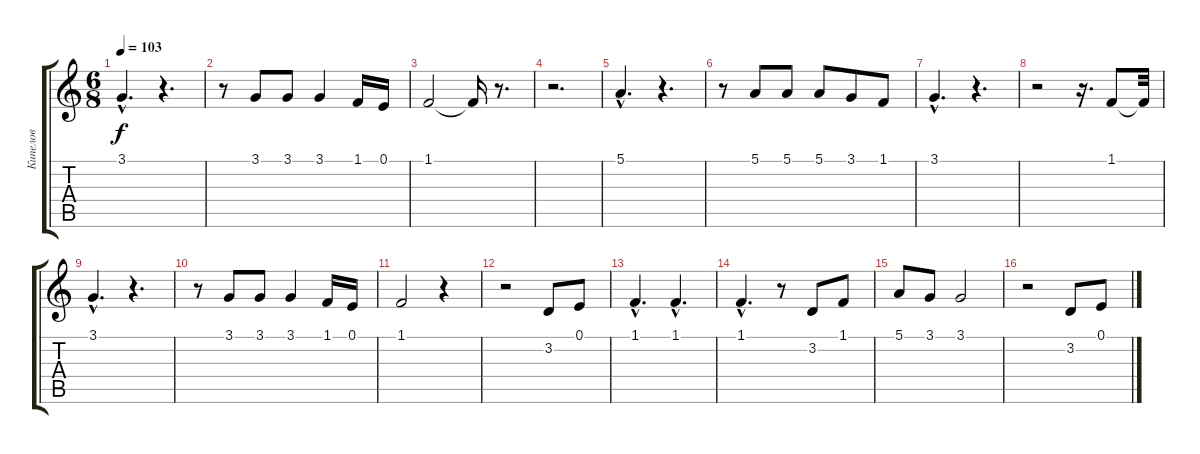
\track ("Кипелов" "Кипелов") {instrument fx5brightness}
\staff {score tabs}
\tuning (E4 B3 G3 D3 A2 E2) {hide}
\ts (6 8)
\tempo 103
\clef g2
\ks c
3.1{hac}.4{d dy f} r.4{d} |
r.8 3.1.8 3.1.8 3.1.4 1.1.16 0.1.16 |
1.1.2 1.1{t}.16 r.8{d} |
r.2{d} |
5.1{hac}.4{d} r.4{d} |
r.8 5.1.8 5.1.8 5.1.8 3.1.8 1.1.8 |
3.1{hac}.4{d} r.4{d} |
r.2 r.16{d} 1.1.8 1.1{t}.32 |
3.1{hac}.4{d} r.4{d} |
r.8 3.1.8 3.1.8 3.1.4 1.1.16 0.1.16 |
1.1.2 r.4 |
r.2 3.2.8 0.1.8 |
1.1{hac}.4{d} 1.1{hac}.4{d} |
1.1{hac}.4{d} r.8 3.2.8 1.1.8 |
5.1.8 3.1.8 3.1.2 |
r.2 3.2.8 0.1.8
